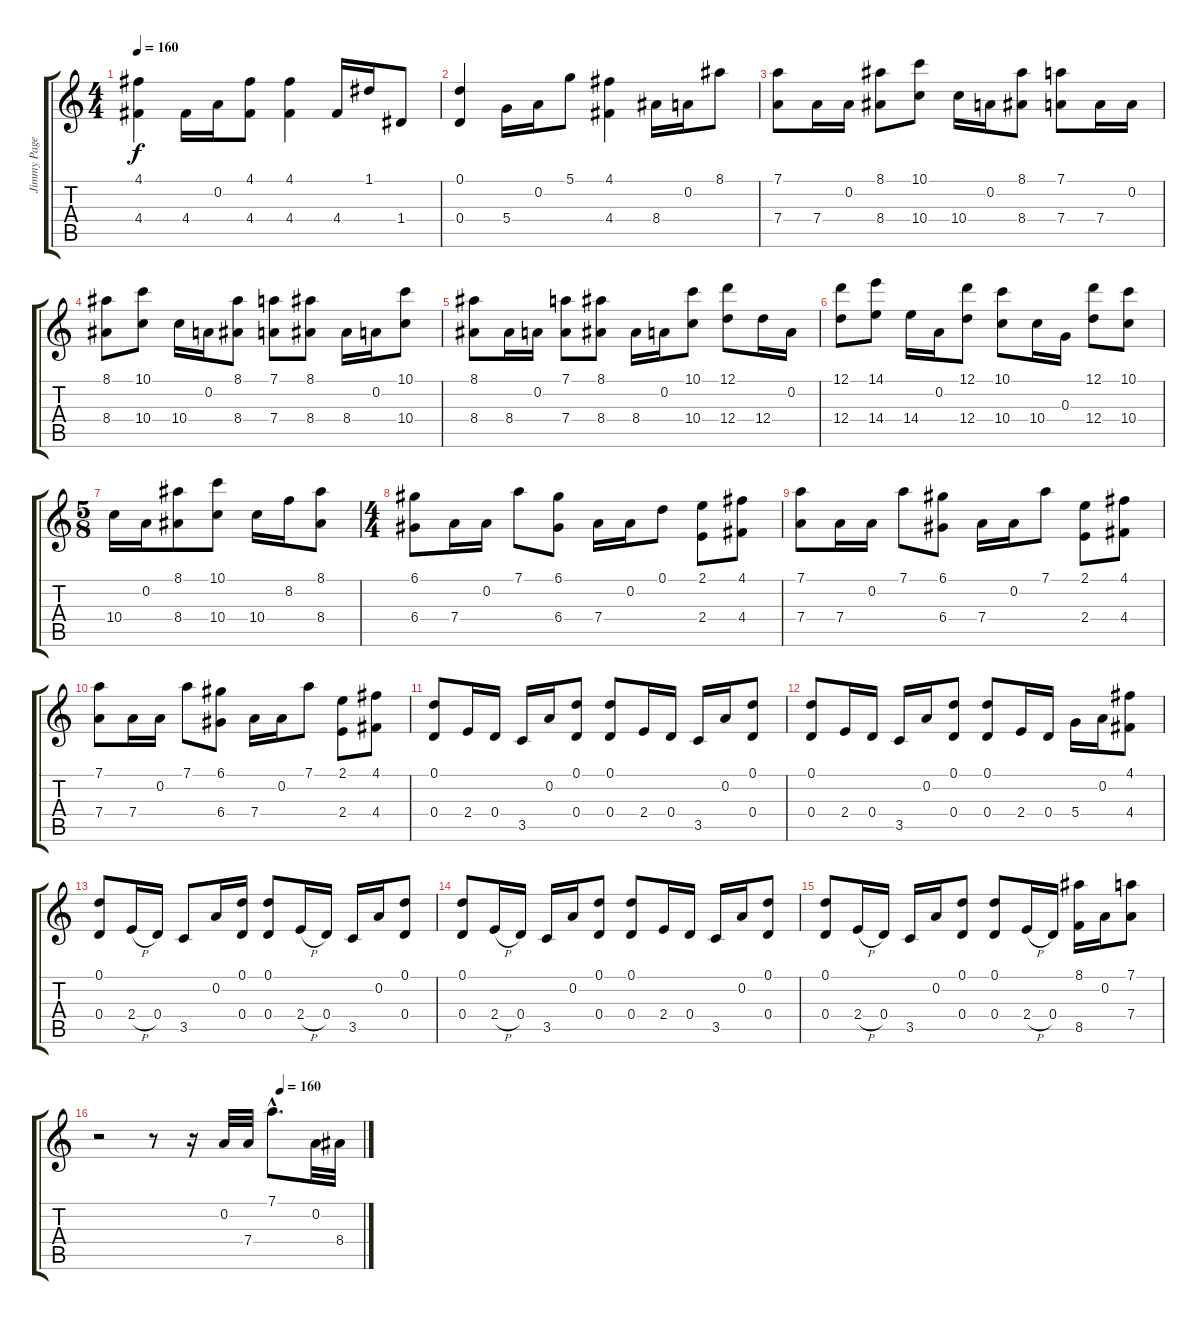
\track ("Jimmy Page " "Jimmy Page") {instrument acousticguitarsteel}
\staff {score tabs}
\tuning (D4 A3 G3 D3 A2 D2) {hide}
\ts (4 4)
\tempo 160
\clef g2
\ks c
(4.1 4.4).4{dy f} 4.4.16 0.2.16 (4.1 4.4).8 (4.1 4.4).4 4.4.16 1.1.16 1.4.8 |
(0.1 0.4).4 5.4.16 0.2.16 5.1.8 (4.1 4.4).4 8.4.16 0.2.16 8.1.8 |
(7.1 7.4).8 7.4.16 0.2.16 (8.1 8.4).8 (10.1 10.4).8 10.4.16 0.2.16 (8.1 8.4).8 (7.1 7.4).8 7.4.16 0.2.16 |
(8.1 8.4).8 (10.1 10.4).8 10.4.16 0.2.16 (8.1 8.4).8 (7.1 7.4).8 (8.1 8.4).8 8.4.16 0.2.16 (10.1 10.4).8 |
(8.1 8.4).8 8.4.16 0.2.16 (7.1 7.4).8 (8.1 8.4).8 8.4.16 0.2.16 (10.1 10.4).8 (12.1 12.4).8 12.4.16 0.2.16 |
(12.1 12.4).8 (14.1 14.4).8 14.4.16 0.2.16 (12.1 12.4).8 (10.1 10.4).8 10.4.16 0.3.16 (12.1 12.4).8 (10.1 10.4).8 |
\ts (5 8)
10.4.16 0.2.16 (8.1 8.4).8 (10.1 10.4).8 10.4.16 8.2.16 (8.1 8.4).8 |
\ts (4 4)
(6.1 6.4).8 7.4.16 0.2.16 7.1.8 (6.1 6.4).8 7.4.16 0.2.16 0.1.8 (2.1 2.4).8 (4.1 4.4).8 |
(7.1 7.4).8 7.4.16 0.2.16 7.1.8 (6.1 6.4).8 7.4.16 0.2.16 7.1.8 (2.1 2.4).8 (4.1 4.4).8 |
(7.1 7.4).8 7.4.16 0.2.16 7.1.8 (6.1 6.4).8 7.4.16 0.2.16 7.1.8 (2.1 2.4).8 (4.1 4.4).8 |
(0.1 0.4).8 2.4.16 0.4.16 3.5.16 0.2.16 (0.1 0.4).8 (0.1 0.4).8 2.4.16 0.4.16 3.5.16 0.2.16 (0.1 0.4).8 |
(0.1 0.4).8 2.4.16 0.4.16 3.5.16 0.2.16 (0.1 0.4).8 (0.1 0.4).8 2.4.16 0.4.16 5.4.16 0.2.16 (4.1 4.4).8 |
(0.1 0.4).8 2.4{h}.16 0.4.16 3.5.8 0.2.16 (0.1 0.4).16 (0.1 0.4).8 2.4{h}.16 0.4.16 3.5.16 0.2.16 (0.1 0.4).8 |
(0.1 0.4).8 2.4{h}.16 0.4.16 3.5.16 0.2.16 (0.1 0.4).8 (0.1 0.4).8 2.4.16 0.4.16 3.5.16 0.2.16 (0.1 0.4).8 |
(0.1 0.4).8 2.4{h}.16 0.4.16 3.5.16 0.2.16 (0.1 0.4).8 (0.1 0.4).8 2.4{h}.16 0.4.16 (8.1 8.5).16 0.2.16 (7.1 7.4).8 |
\tempo (160 0.6875)
r.2 r.8 r.16 0.2.32 7.4.32 7.1{hac}.8{d} 0.2.32 8.4.32
